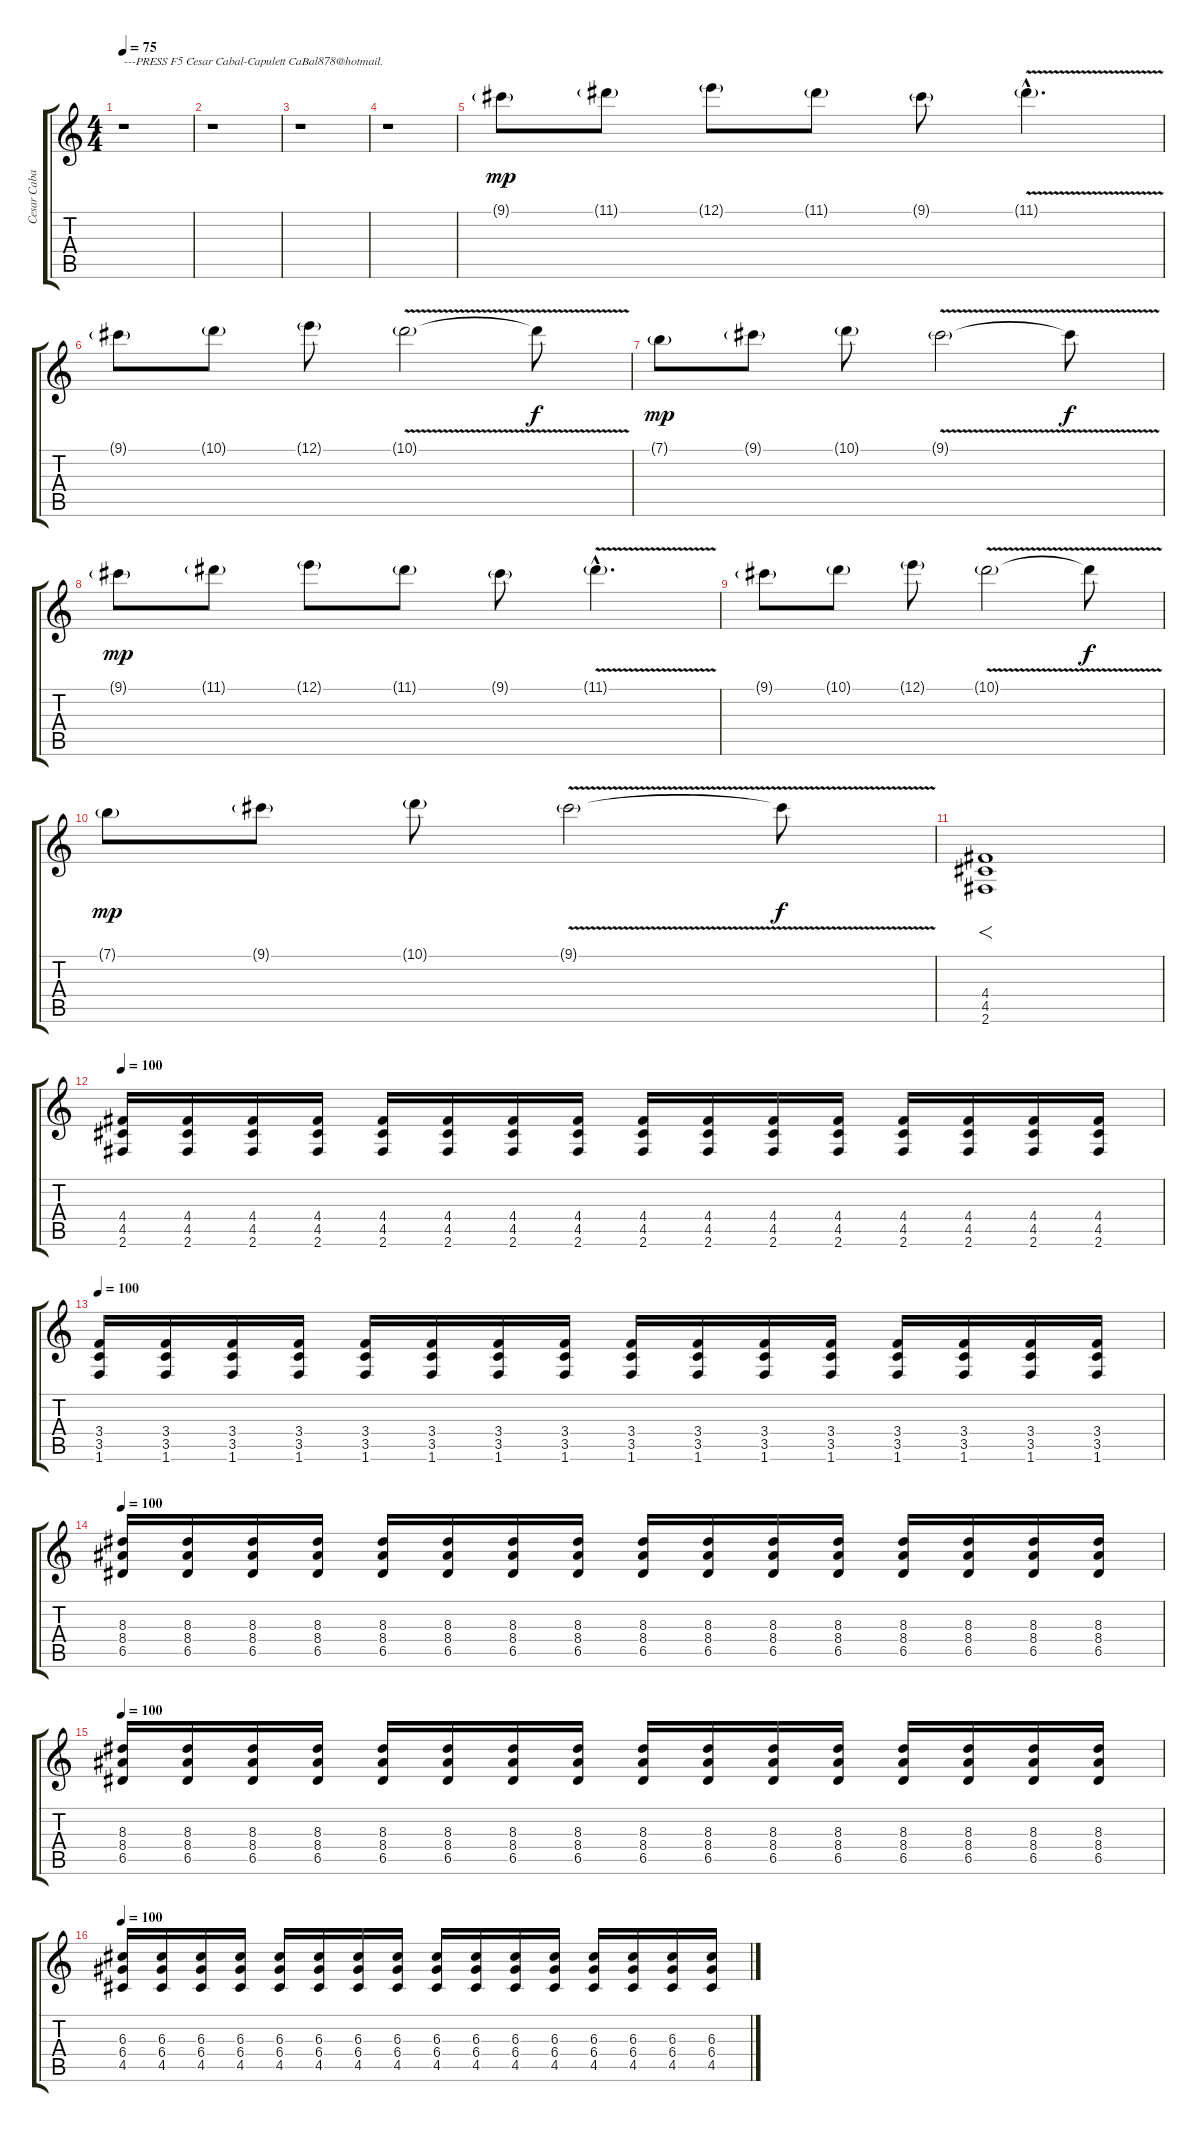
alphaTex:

\track ("Cesar Cabal" "Cesar Caba") {instrument distortionguitar}
\staff {score tabs}
\tuning (E4 B3 G3 D3 A2 E2) {hide}
\ts (4 4)
\tempo 75
\clef g2
\ks c
r.1{txt "---PRESS F5 Cesar Cabal-Capulett CaBal878@hotmail." dy mp instrument distortionguitar} |
r.1 |
r.1 |
r.1 |
9.1{g}.8 11.1{g}.8 12.1{g}.8 11.1{g}.8 9.1{g}.8 11.1{v g hac}.4{d} |
9.1{g}.8 10.1{g}.8 12.1{g}.8 10.1{v g}.2 10.1{t}.8{dy f} |
7.1{g}.8{dy mp} 9.1{g}.8 10.1{g}.8 9.1{v g}.2 9.1{t}.8{dy f} |
9.1{g}.8{dy mp} 11.1{g}.8 12.1{g}.8 11.1{g}.8 9.1{g}.8 11.1{v g hac}.4{d} |
9.1{g}.8 10.1{g}.8 12.1{g}.8 10.1{v g}.2 10.1{t}.8{dy f} |
7.1{g}.8{dy mp} 9.1{g}.8 10.1{g}.8 9.1{v g}.2 9.1{t}.8{dy f} |
(4.4 4.5 2.6).1{f volume 16} |
\tempo 100
(4.4 4.5 2.6).16 (4.4 4.5 2.6).16 (4.4 4.5 2.6).16 (4.4 4.5 2.6).16 (4.4 4.5 2.6).16 (4.4 4.5 2.6).16 (4.4 4.5 2.6).16 (4.4 4.5 2.6).16 (4.4 4.5 2.6).16 (4.4 4.5 2.6).16 (4.4 4.5 2.6).16 (4.4 4.5 2.6).16 (4.4 4.5 2.6).16 (4.4 4.5 2.6).16 (4.4 4.5 2.6).16 (4.4 4.5 2.6).16 |
\tempo 100
(3.4 3.5 1.6).16 (3.4 3.5 1.6).16 (3.4 3.5 1.6).16 (3.4 3.5 1.6).16 (3.4 3.5 1.6).16 (3.4 3.5 1.6).16 (3.4 3.5 1.6).16 (3.4 3.5 1.6).16 (3.4 3.5 1.6).16 (3.4 3.5 1.6).16 (3.4 3.5 1.6).16 (3.4 3.5 1.6).16 (3.4 3.5 1.6).16 (3.4 3.5 1.6).16 (3.4 3.5 1.6).16 (3.4 3.5 1.6).16 |
\tempo 100
(8.3 8.4 6.5).16 (8.3 8.4 6.5).16 (8.3 8.4 6.5).16 (8.3 8.4 6.5).16 (8.3 8.4 6.5).16 (8.3 8.4 6.5).16 (8.3 8.4 6.5).16 (8.3 8.4 6.5).16 (8.3 8.4 6.5).16 (8.3 8.4 6.5).16 (8.3 8.4 6.5).16 (8.3 8.4 6.5).16 (8.3 8.4 6.5).16 (8.3 8.4 6.5).16 (8.3 8.4 6.5).16 (8.3 8.4 6.5).16 |
\tempo 100
(8.3 8.4 6.5).16 (8.3 8.4 6.5).16 (8.3 8.4 6.5).16 (8.3 8.4 6.5).16 (8.3 8.4 6.5).16 (8.3 8.4 6.5).16 (8.3 8.4 6.5).16 (8.3 8.4 6.5).16 (8.3 8.4 6.5).16 (8.3 8.4 6.5).16 (8.3 8.4 6.5).16 (8.3 8.4 6.5).16 (8.3 8.4 6.5).16 (8.3 8.4 6.5).16 (8.3 8.4 6.5).16 (8.3 8.4 6.5).16 |
\tempo 100
(6.3 6.4 4.5).16 (6.3 6.4 4.5).16 (6.3 6.4 4.5).16 (6.3 6.4 4.5).16 (6.3 6.4 4.5).16 (6.3 6.4 4.5).16 (6.3 6.4 4.5).16 (6.3 6.4 4.5).16 (6.3 6.4 4.5).16 (6.3 6.4 4.5).16 (6.3 6.4 4.5).16 (6.3 6.4 4.5).16 (6.3 6.4 4.5).16 (6.3 6.4 4.5).16 (6.3 6.4 4.5).16 (6.3 6.4 4.5).16
